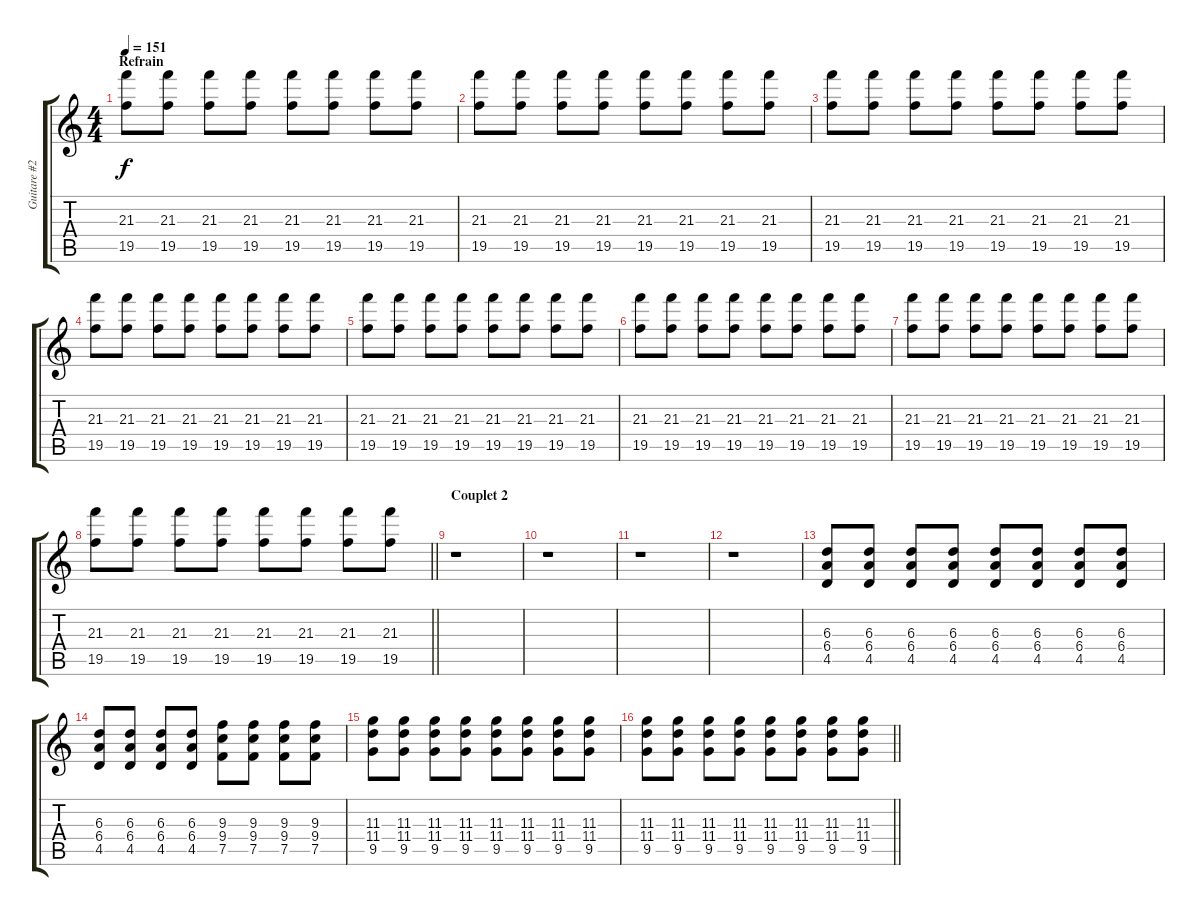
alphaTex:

\track ("Guitare #2" "Guitare #2") {instrument overdrivenguitar}
\staff {score tabs}
\tuning (C4 C4 Ab3 Eb3 Bb2 F2) {hide}
\ts (4 4)
\section ("" "Refrain")
\tempo 151
\clef g2
\ks c
(21.3 19.5).8{dy f} (21.3 19.5).8 (21.3 19.5).8 (21.3 19.5).8 (21.3 19.5).8 (21.3 19.5).8 (21.3 19.5).8 (21.3 19.5).8 |
(21.3 19.5).8 (21.3 19.5).8 (21.3 19.5).8 (21.3 19.5).8 (21.3 19.5).8 (21.3 19.5).8 (21.3 19.5).8 (21.3 19.5).8 |
(21.3 19.5).8 (21.3 19.5).8 (21.3 19.5).8 (21.3 19.5).8 (21.3 19.5).8 (21.3 19.5).8 (21.3 19.5).8 (21.3 19.5).8 |
(21.3 19.5).8 (21.3 19.5).8 (21.3 19.5).8 (21.3 19.5).8 (21.3 19.5).8 (21.3 19.5).8 (21.3 19.5).8 (21.3 19.5).8 |
(21.3 19.5).8 (21.3 19.5).8 (21.3 19.5).8 (21.3 19.5).8 (21.3 19.5).8 (21.3 19.5).8 (21.3 19.5).8 (21.3 19.5).8 |
(21.3 19.5).8 (21.3 19.5).8 (21.3 19.5).8 (21.3 19.5).8 (21.3 19.5).8 (21.3 19.5).8 (21.3 19.5).8 (21.3 19.5).8 |
(21.3 19.5).8 (21.3 19.5).8 (21.3 19.5).8 (21.3 19.5).8 (21.3 19.5).8 (21.3 19.5).8 (21.3 19.5).8 (21.3 19.5).8 |
\barLineRight lightlight
(21.3 19.5).8 (21.3 19.5).8 (21.3 19.5).8 (21.3 19.5).8 (21.3 19.5).8 (21.3 19.5).8 (21.3 19.5).8 (21.3 19.5).8 |
\section ("" "Couplet 2")
r.1 |
r.1 |
r.1 |
r.1 |
(6.3 6.4 4.5).8 (6.3 6.4 4.5).8 (6.3 6.4 4.5).8 (6.3 6.4 4.5).8 (6.3 6.4 4.5).8 (6.3 6.4 4.5).8 (6.3 6.4 4.5).8 (6.3 6.4 4.5).8 |
(6.3 6.4 4.5).8 (6.3 6.4 4.5).8 (6.3 6.4 4.5).8 (6.3 6.4 4.5).8 (9.3 9.4 7.5).8 (9.3 9.4 7.5).8 (9.3 9.4 7.5).8 (9.3 9.4 7.5).8 |
(11.3 11.4 9.5).8 (11.3 11.4 9.5).8 (11.3 11.4 9.5).8 (11.3 11.4 9.5).8 (11.3 11.4 9.5).8 (11.3 11.4 9.5).8 (11.3 11.4 9.5).8 (11.3 11.4 9.5).8 |
\barLineRight lightlight
(11.3 11.4 9.5).8 (11.3 11.4 9.5).8 (11.3 11.4 9.5).8 (11.3 11.4 9.5).8 (11.3 11.4 9.5).8 (11.3 11.4 9.5).8 (11.3 11.4 9.5).8 (11.3 11.4 9.5).8
